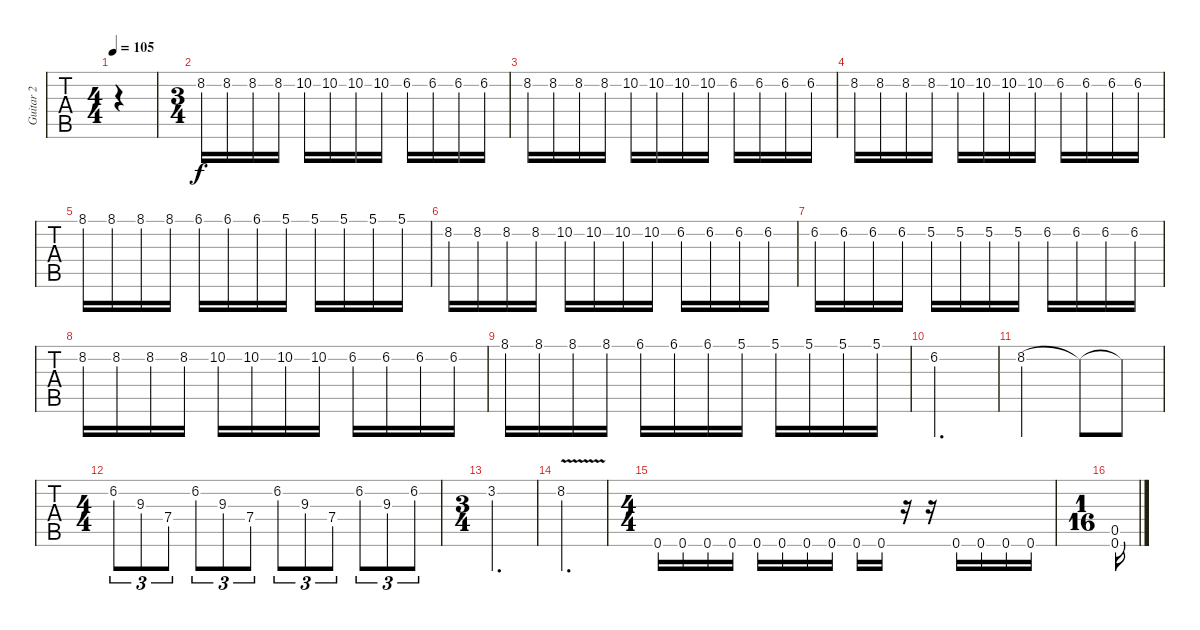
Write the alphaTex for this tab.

\track ("Guitar 2" "Guitar 2") {instrument distortionguitar}
\staff {tabs}
\tuning (Eb4 Bb3 Gb3 Db3 Ab2 Db2) {hide}
\ts (4 4)
\tempo 105
\clef g2
\ks c
|
\ts (3 4)
8.2.16 8.2.16 8.2.16 8.2.16 10.2.16 10.2.16 10.2.16 10.2.16 6.2.16 6.2.16 6.2.16 6.2.16 |
8.2.16 8.2.16 8.2.16 8.2.16 10.2.16 10.2.16 10.2.16 10.2.16 6.2.16 6.2.16 6.2.16 6.2.16 |
8.2.16 8.2.16 8.2.16 8.2.16 10.2.16 10.2.16 10.2.16 10.2.16 6.2.16 6.2.16 6.2.16 6.2.16 |
8.1.16 8.1.16 8.1.16 8.1.16 6.1.16 6.1.16 6.1.16 5.1.16 5.1.16 5.1.16 5.1.16 5.1.16 |
8.2.16 8.2.16 8.2.16 8.2.16 10.2.16 10.2.16 10.2.16 10.2.16 6.2.16 6.2.16 6.2.16 6.2.16 |
6.2.16 6.2.16 6.2.16 6.2.16 5.2.16 5.2.16 5.2.16 5.2.16 6.2.16 6.2.16 6.2.16 6.2.16 |
8.2.16 8.2.16 8.2.16 8.2.16 10.2.16 10.2.16 10.2.16 10.2.16 6.2.16 6.2.16 6.2.16 6.2.16 |
8.1.16 8.1.16 8.1.16 8.1.16 6.1.16 6.1.16 6.1.16 5.1.16 5.1.16 5.1.16 5.1.16 5.1.16 |
6.2.2{d} |
8.2.2 8.2{t}.8 8.2{t}.8 |
\ts (4 4)
6.2.8{tu (3 2)} 9.3.8{tu (3 2)} 7.4.8{tu (3 2)} 6.2.8{tu (3 2)} 9.3.8{tu (3 2)} 7.4.8{tu (3 2)} 6.2.8{tu (3 2)} 9.3.8{tu (3 2)} 7.4.8{tu (3 2)} 6.2.8{tu (3 2)} 9.3.8{tu (3 2)} 6.2.8{tu (3 2)} |
\ts (3 4)
3.2.2{d} |
8.2{v}.2{d} |
\ts (4 4)
0.6.16 0.6.16 0.6.16 0.6.16 0.6.16 0.6.16 0.6.16 0.6.16 0.6.16 0.6.16 r.16 r.16 0.6.16 0.6.16 0.6.16 0.6.16 |
\ts (1 16)
(0.5 0.6).16
